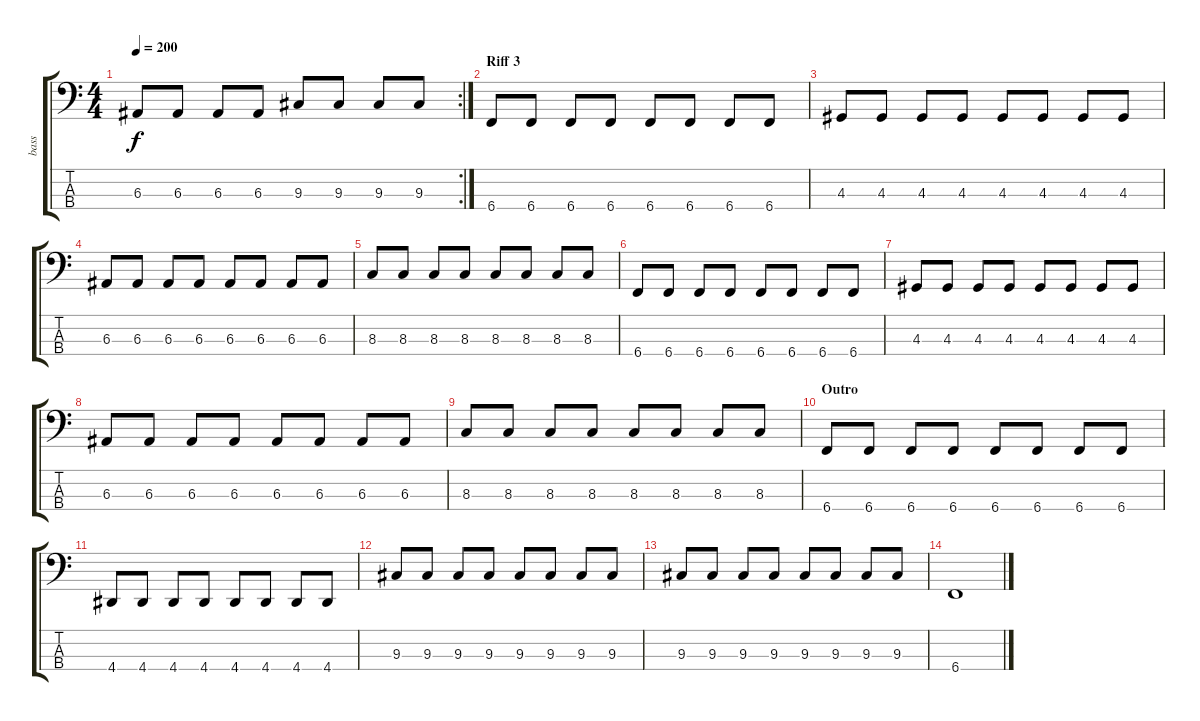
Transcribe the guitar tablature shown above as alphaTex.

\track ("bass" "bass") {instrument electricbassfinger}
\staff {score tabs}
\tuning (D2 A1 E1 B0) {hide}
\rc 2
\ts (4 4)
\tempo 200
\clef f4
\ks c
6.3.8{dy f} 6.3.8 6.3.8 6.3.8 9.3.8 9.3.8 9.3.8 9.3.8 |
\section ("" "Riff 3")
6.4.8 6.4.8 6.4.8 6.4.8 6.4.8 6.4.8 6.4.8 6.4.8 |
4.3.8 4.3.8 4.3.8 4.3.8 4.3.8 4.3.8 4.3.8 4.3.8 |
6.3.8 6.3.8 6.3.8 6.3.8 6.3.8 6.3.8 6.3.8 6.3.8 |
8.3.8 8.3.8 8.3.8 8.3.8 8.3.8 8.3.8 8.3.8 8.3.8 |
6.4.8 6.4.8 6.4.8 6.4.8 6.4.8 6.4.8 6.4.8 6.4.8 |
4.3.8 4.3.8 4.3.8 4.3.8 4.3.8 4.3.8 4.3.8 4.3.8 |
6.3.8 6.3.8 6.3.8 6.3.8 6.3.8 6.3.8 6.3.8 6.3.8 |
8.3.8 8.3.8 8.3.8 8.3.8 8.3.8 8.3.8 8.3.8 8.3.8 |
\section ("" "Outro")
6.4.8 6.4.8 6.4.8 6.4.8 6.4.8 6.4.8 6.4.8 6.4.8 |
4.4.8 4.4.8 4.4.8 4.4.8 4.4.8 4.4.8 4.4.8 4.4.8 |
9.3.8 9.3.8 9.3.8 9.3.8 9.3.8 9.3.8 9.3.8 9.3.8 |
9.3.8 9.3.8 9.3.8 9.3.8 9.3.8 9.3.8 9.3.8 9.3.8 |
6.4.1
